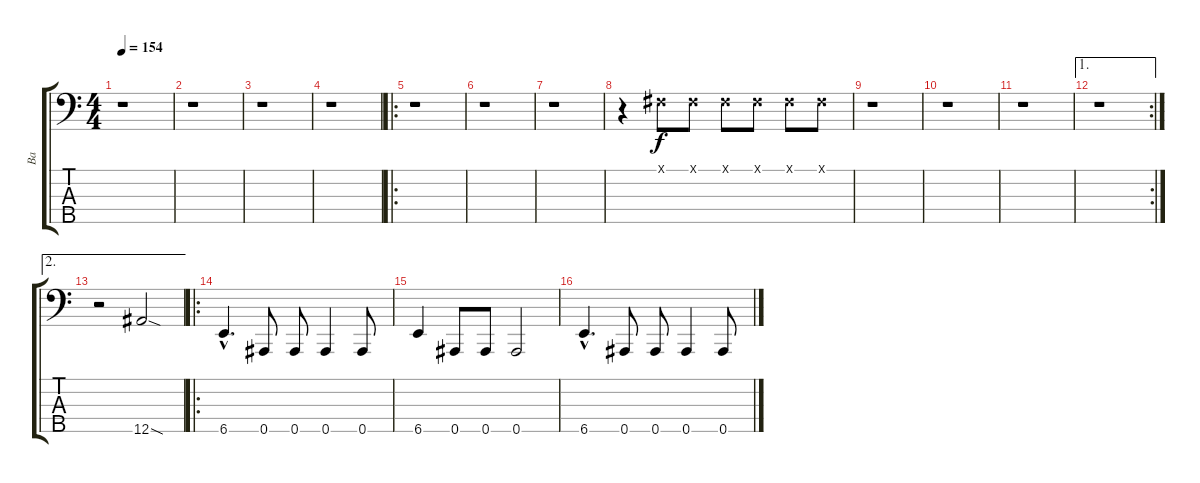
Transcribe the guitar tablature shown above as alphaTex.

\track ("Ba" "Ba") {instrument electricbassfinger}
\staff {score tabs}
\tuning (Gb2 Db2 Ab1 Eb1 Bb0) {hide}
\ts (4 4)
\tempo 154
\clef f4
\ks c
r.1{dy f instrument electricbassfinger} |
r.1 |
r.1 |
r.1 |
\ro
r.1 |
r.1 |
r.1 |
r.4 0.1{x}.8 0.1{x}.8 0.1{x}.8 0.1{x}.8 0.1{x}.8 0.1{x}.8 |
r.1 |
r.1 |
r.1 |
\ae 1
\rc 2
r.1 |
\ae 2
r.2 12.5{sod}.2 |
\ro
6.5{hac}.4{d} 0.5.8 0.5.8 0.5.4 0.5.8 |
6.5.4 0.5.8 0.5.8 0.5.2 |
6.5{hac}.4{d} 0.5.8 0.5.8 0.5.4 0.5.8
